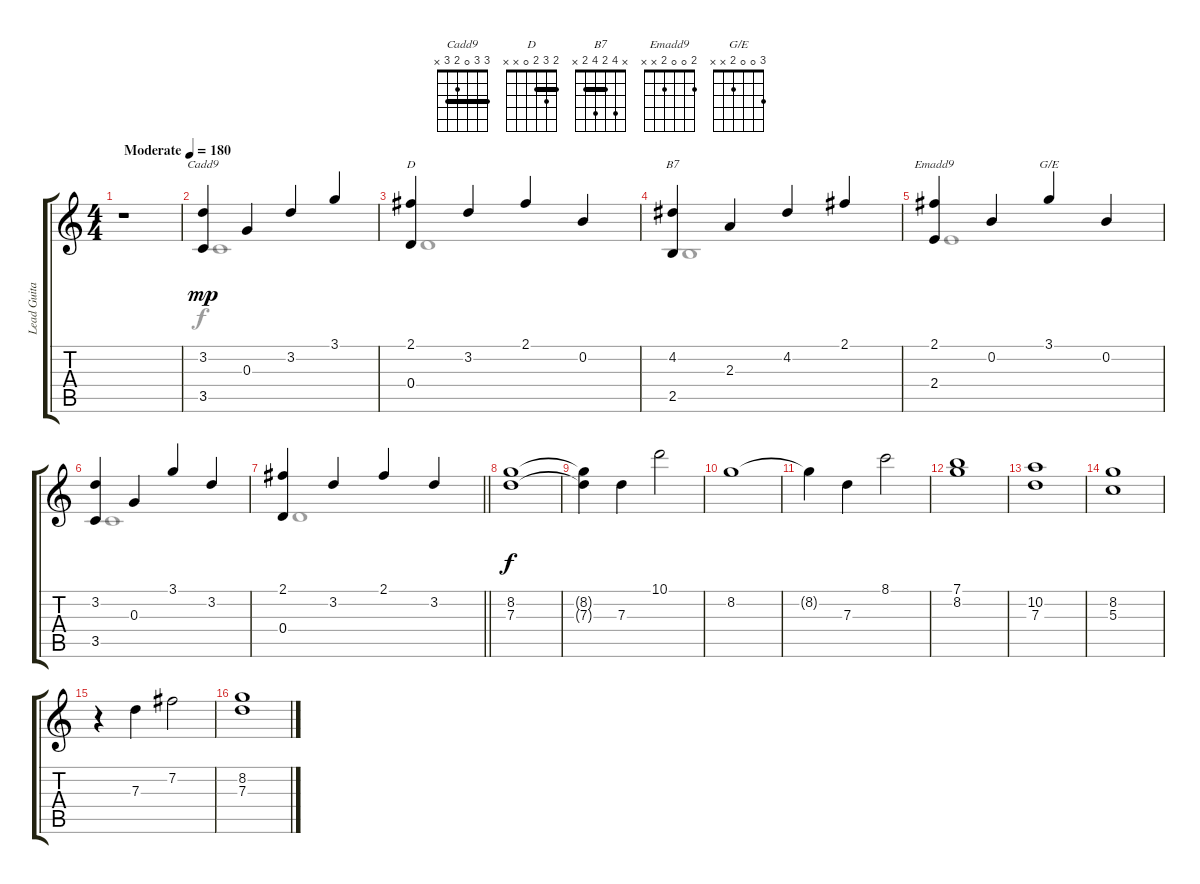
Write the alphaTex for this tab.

\track ("Lead Guitar" "Lead Guita") {instrument electricguitarclean}
\staff {score tabs}
\tuning (E4 B3 G3 D3 A2 E2) {hide}
\chord ("Cadd9" 3 3 0 2 3 x) {barre 3}
\chord ("D" 2 3 2 0 x x) {barre 2}
\chord ("B7" x 4 2 4 2 x) {barre 2}
\chord ("Emadd9" 2 0 0 2 x x)
\chord ("G/E" 3 0 0 2 x x)
\voice
\ts (4 4)
\tempo (180 "Moderate")
\clef g2
\ks c
r.1{dy mp instrument electricguitarclean} |
(3.2 3.5).4{ch "Cadd9"} 0.3.4 3.2.4 3.1.4 |
(2.1 0.4).4{ch "D"} 3.2.4 2.1.4 0.2.4 |
(4.2 2.5).4{ch "B7"} 2.3.4 4.2.4 2.1.4 |
(2.1 2.4).4{ch "Emadd9"} 0.2.4 3.1.4{ch "G/E"} 0.2.4 |
(3.2 3.5).4 0.3.4 3.1.4 3.2.4 |
\barLineRight lightlight
(2.1 0.4).4 3.2.4 2.1.4 3.2.4 |
(8.2 7.3).1{dy f} |
(8.2{t} 7.3{t}).4 7.3.4 10.1.2 |
8.2.1 |
8.2{t}.4 7.3.4 8.1.2 |
(7.1 8.2).1 |
(10.2 7.3).1 |
(8.2 5.3).1 |
r.4 7.3.4 7.2.2 |
(8.2 7.3).1
\voice
\clef g2
\ottava regular
\simile none
\ks c
|
3.5.1 |
0.4.1 |
2.5.1 |
2.4.1 |
3.5.1 |
\barLineRight lightlight
0.4.1 |
|
|
|
|
|
|
|
|
